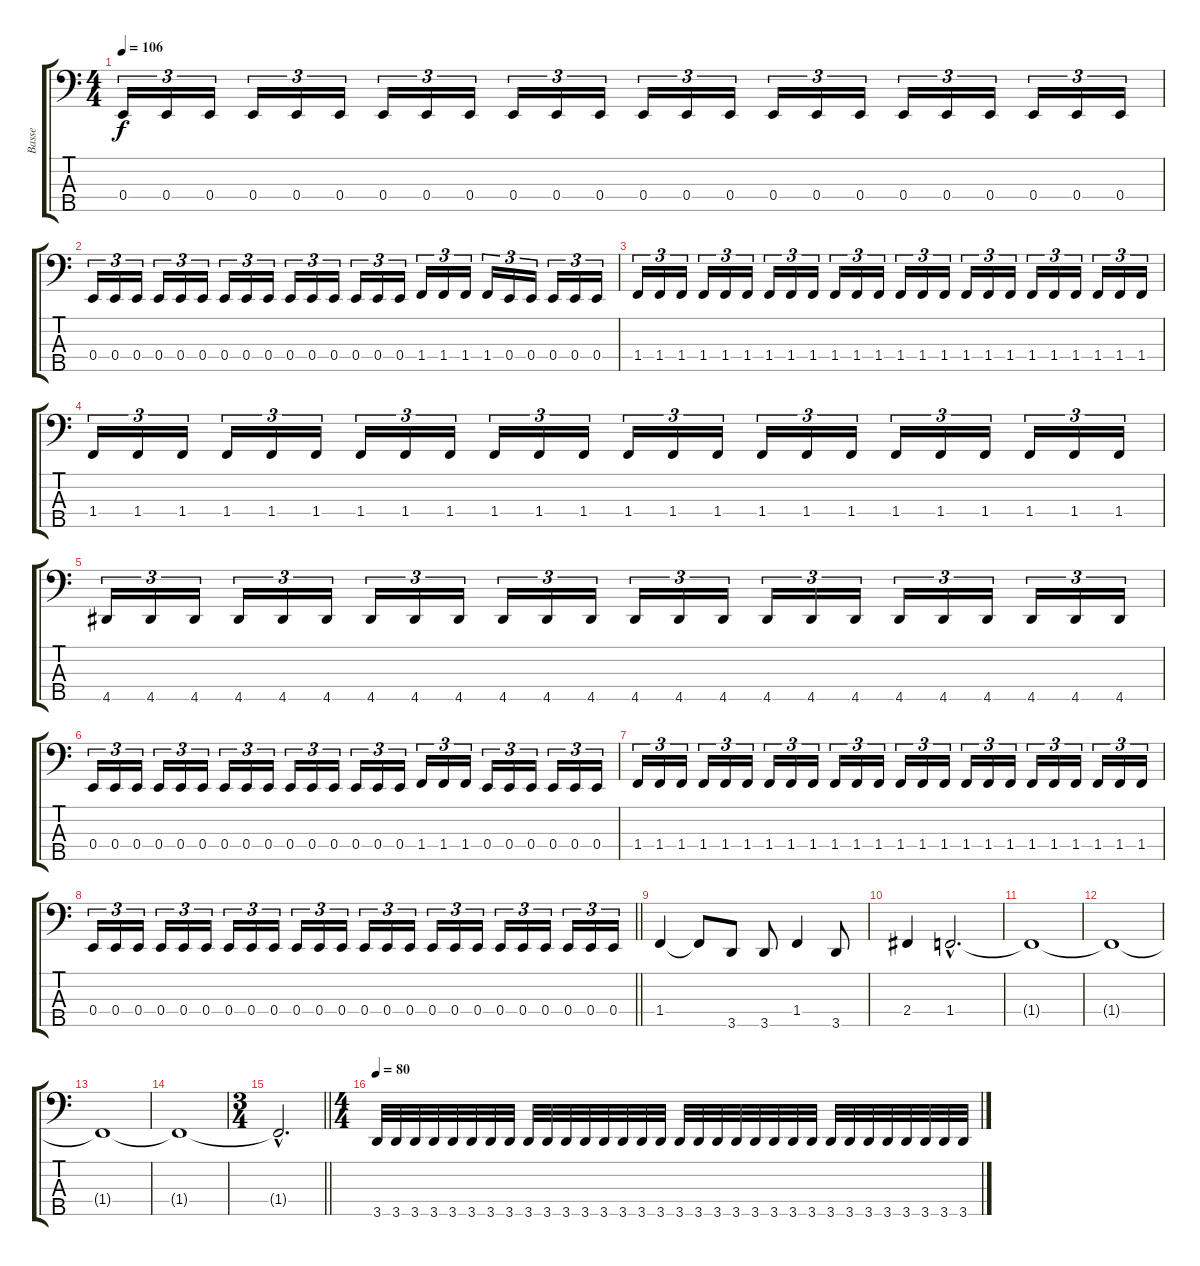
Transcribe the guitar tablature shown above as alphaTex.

\track ("Basse" "Basse") {instrument electricbassfinger}
\staff {score tabs}
\tuning (G2 D2 A1 E1 B0) {hide}
\ts (4 4)
\tempo 106
\clef f4
\ks c
0.4.16{tu (3 2) dy f} 0.4.16{tu (3 2)} 0.4.16{tu (3 2)} 0.4.16{tu (3 2)} 0.4.16{tu (3 2)} 0.4.16{tu (3 2)} 0.4.16{tu (3 2)} 0.4.16{tu (3 2)} 0.4.16{tu (3 2)} 0.4.16{tu (3 2)} 0.4.16{tu (3 2)} 0.4.16{tu (3 2)} 0.4.16{tu (3 2)} 0.4.16{tu (3 2)} 0.4.16{tu (3 2)} 0.4.16{tu (3 2)} 0.4.16{tu (3 2)} 0.4.16{tu (3 2)} 0.4.16{tu (3 2)} 0.4.16{tu (3 2)} 0.4.16{tu (3 2)} 0.4.16{tu (3 2)} 0.4.16{tu (3 2)} 0.4.16{tu (3 2)} |
0.4.16{tu (3 2)} 0.4.16{tu (3 2)} 0.4.16{tu (3 2)} 0.4.16{tu (3 2)} 0.4.16{tu (3 2)} 0.4.16{tu (3 2)} 0.4.16{tu (3 2)} 0.4.16{tu (3 2)} 0.4.16{tu (3 2)} 0.4.16{tu (3 2)} 0.4.16{tu (3 2)} 0.4.16{tu (3 2)} 0.4.16{tu (3 2)} 0.4.16{tu (3 2)} 0.4.16{tu (3 2)} 1.4.16{tu (3 2)} 1.4.16{tu (3 2)} 1.4.16{tu (3 2)} 1.4.16{tu (3 2)} 0.4.16{tu (3 2)} 0.4.16{tu (3 2)} 0.4.16{tu (3 2)} 0.4.16{tu (3 2)} 0.4.16{tu (3 2)} |
1.4.16{tu (3 2)} 1.4.16{tu (3 2)} 1.4.16{tu (3 2)} 1.4.16{tu (3 2)} 1.4.16{tu (3 2)} 1.4.16{tu (3 2)} 1.4.16{tu (3 2)} 1.4.16{tu (3 2)} 1.4.16{tu (3 2)} 1.4.16{tu (3 2)} 1.4.16{tu (3 2)} 1.4.16{tu (3 2)} 1.4.16{tu (3 2)} 1.4.16{tu (3 2)} 1.4.16{tu (3 2)} 1.4.16{tu (3 2)} 1.4.16{tu (3 2)} 1.4.16{tu (3 2)} 1.4.16{tu (3 2)} 1.4.16{tu (3 2)} 1.4.16{tu (3 2)} 1.4.16{tu (3 2)} 1.4.16{tu (3 2)} 1.4.16{tu (3 2)} |
1.4.16{tu (3 2)} 1.4.16{tu (3 2)} 1.4.16{tu (3 2)} 1.4.16{tu (3 2)} 1.4.16{tu (3 2)} 1.4.16{tu (3 2)} 1.4.16{tu (3 2)} 1.4.16{tu (3 2)} 1.4.16{tu (3 2)} 1.4.16{tu (3 2)} 1.4.16{tu (3 2)} 1.4.16{tu (3 2)} 1.4.16{tu (3 2)} 1.4.16{tu (3 2)} 1.4.16{tu (3 2)} 1.4.16{tu (3 2)} 1.4.16{tu (3 2)} 1.4.16{tu (3 2)} 1.4.16{tu (3 2)} 1.4.16{tu (3 2)} 1.4.16{tu (3 2)} 1.4.16{tu (3 2)} 1.4.16{tu (3 2)} 1.4.16{tu (3 2)} |
4.5.16{tu (3 2)} 4.5.16{tu (3 2)} 4.5.16{tu (3 2)} 4.5.16{tu (3 2)} 4.5.16{tu (3 2)} 4.5.16{tu (3 2)} 4.5.16{tu (3 2)} 4.5.16{tu (3 2)} 4.5.16{tu (3 2)} 4.5.16{tu (3 2)} 4.5.16{tu (3 2)} 4.5.16{tu (3 2)} 4.5.16{tu (3 2)} 4.5.16{tu (3 2)} 4.5.16{tu (3 2)} 4.5.16{tu (3 2)} 4.5.16{tu (3 2)} 4.5.16{tu (3 2)} 4.5.16{tu (3 2)} 4.5.16{tu (3 2)} 4.5.16{tu (3 2)} 4.5.16{tu (3 2)} 4.5.16{tu (3 2)} 4.5.16{tu (3 2)} |
0.4.16{tu (3 2)} 0.4.16{tu (3 2)} 0.4.16{tu (3 2)} 0.4.16{tu (3 2)} 0.4.16{tu (3 2)} 0.4.16{tu (3 2)} 0.4.16{tu (3 2)} 0.4.16{tu (3 2)} 0.4.16{tu (3 2)} 0.4.16{tu (3 2)} 0.4.16{tu (3 2)} 0.4.16{tu (3 2)} 0.4.16{tu (3 2)} 0.4.16{tu (3 2)} 0.4.16{tu (3 2)} 1.4.16{tu (3 2)} 1.4.16{tu (3 2)} 1.4.16{tu (3 2)} 0.4.16{tu (3 2)} 0.4.16{tu (3 2)} 0.4.16{tu (3 2)} 0.4.16{tu (3 2)} 0.4.16{tu (3 2)} 0.4.16{tu (3 2)} |
1.4.16{tu (3 2)} 1.4.16{tu (3 2)} 1.4.16{tu (3 2)} 1.4.16{tu (3 2)} 1.4.16{tu (3 2)} 1.4.16{tu (3 2)} 1.4.16{tu (3 2)} 1.4.16{tu (3 2)} 1.4.16{tu (3 2)} 1.4.16{tu (3 2)} 1.4.16{tu (3 2)} 1.4.16{tu (3 2)} 1.4.16{tu (3 2)} 1.4.16{tu (3 2)} 1.4.16{tu (3 2)} 1.4.16{tu (3 2)} 1.4.16{tu (3 2)} 1.4.16{tu (3 2)} 1.4.16{tu (3 2)} 1.4.16{tu (3 2)} 1.4.16{tu (3 2)} 1.4.16{tu (3 2)} 1.4.16{tu (3 2)} 1.4.16{tu (3 2)} |
\barLineRight lightlight
0.4.16{tu (3 2)} 0.4.16{tu (3 2)} 0.4.16{tu (3 2)} 0.4.16{tu (3 2)} 0.4.16{tu (3 2)} 0.4.16{tu (3 2)} 0.4.16{tu (3 2)} 0.4.16{tu (3 2)} 0.4.16{tu (3 2)} 0.4.16{tu (3 2)} 0.4.16{tu (3 2)} 0.4.16{tu (3 2)} 0.4.16{tu (3 2)} 0.4.16{tu (3 2)} 0.4.16{tu (3 2)} 0.4.16{tu (3 2)} 0.4.16{tu (3 2)} 0.4.16{tu (3 2)} 0.4.16{tu (3 2)} 0.4.16{tu (3 2)} 0.4.16{tu (3 2)} 0.4.16{tu (3 2)} 0.4.16{tu (3 2)} 0.4.16{tu (3 2)} |
1.4.4 1.4{t}.8 3.5.8 3.5.8 1.4.4 3.5.8 |
2.4.4 1.4{hac}.2{d} |
1.4{t}.1 |
1.4{t}.1 |
1.4{t}.1 |
1.4{t}.1 |
\ts (3 4)
\barLineRight lightlight
1.4{hac t}.2{d} |
\ts (4 4)
\tempo 80
3.5.32 3.5.32 3.5.32 3.5.32 3.5.32 3.5.32 3.5.32 3.5.32 3.5.32 3.5.32 3.5.32 3.5.32 3.5.32 3.5.32 3.5.32 3.5.32 3.5.32 3.5.32 3.5.32 3.5.32 3.5.32 3.5.32 3.5.32 3.5.32 3.5.32 3.5.32 3.5.32 3.5.32 3.5.32 3.5.32 3.5.32 3.5.32
